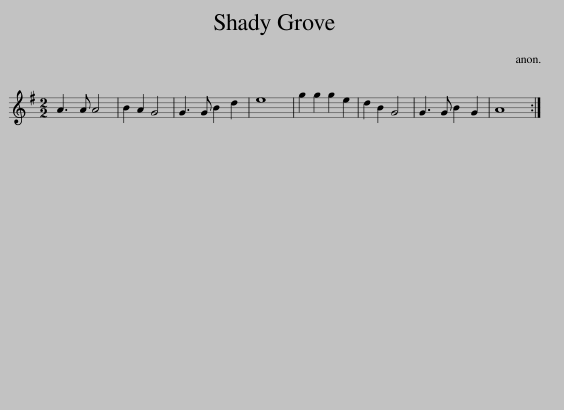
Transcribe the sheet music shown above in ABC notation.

X:1
L:1/8
M:2/2
I:linebreak $
K:G
V:1 treble
V:1
 A3 A A4 | B2 A2 G4 | G3 G B2 d2 | e8 | g2 g2 g2 e2 | %5
 d2 B2 G4 | G3 G B2 G2 | A8 :| %8
